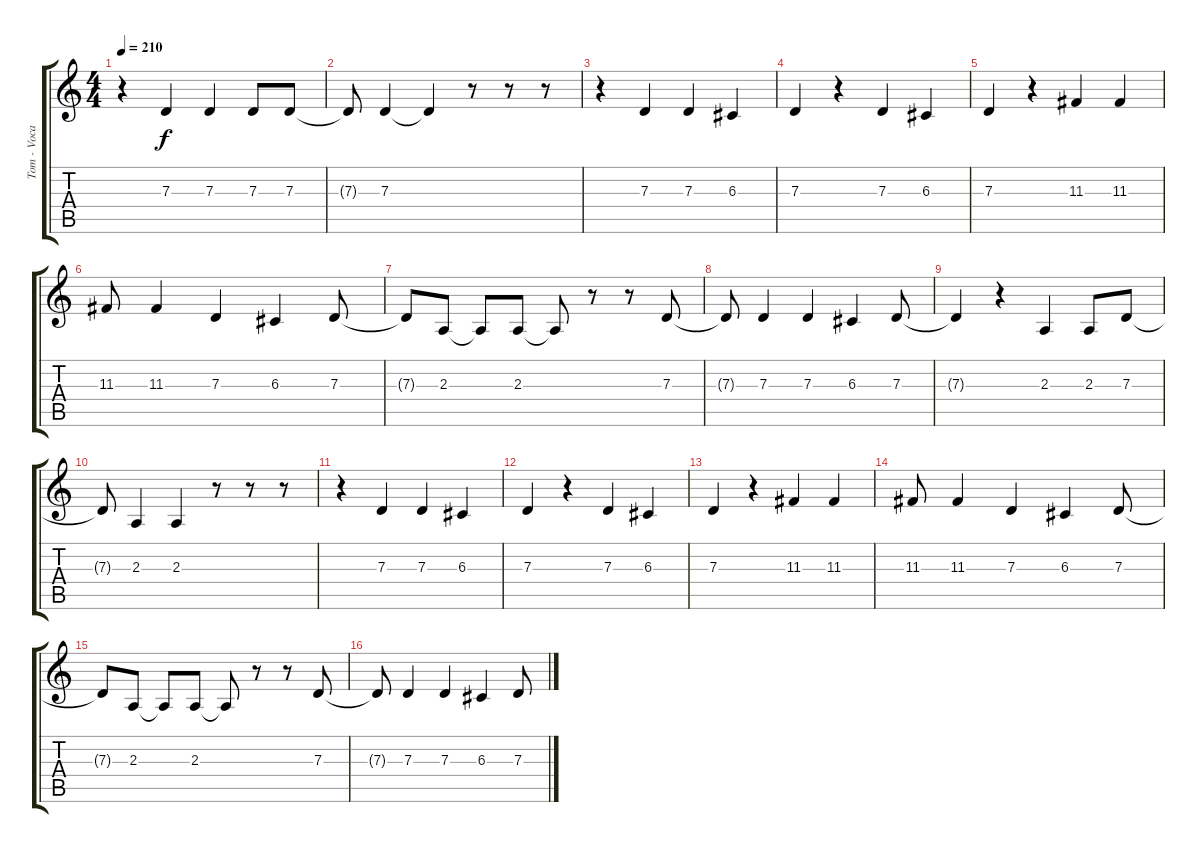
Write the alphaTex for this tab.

\track ("Tom - Vocals Left" "Tom - Voca") {instrument oboe}
\staff {score tabs}
\tuning (E4 B3 G3 D3 A2 E2) {hide}
\ts (4 4)
\tempo 210
\clef g2
\ks c
r.4{dy f} 7.3.4 7.3.4 7.3.8 7.3.8 |
7.3{t}.8 7.3.4 7.3{t}.4 r.8 r.8 r.8 |
r.4 7.3.4 7.3.4 6.3.4 |
7.3.4 r.4 7.3.4 6.3.4 |
7.3.4 r.4 11.3.4 11.3.4 |
11.3.8 11.3.4 7.3.4 6.3.4 7.3.8 |
7.3{t}.8 2.3.8 2.3{t}.8 2.3.8 2.3{t}.8 r.8 r.8 7.3.8 |
7.3{t}.8 7.3.4 7.3.4 6.3.4 7.3.8 |
7.3{t}.4 r.4 2.3.4 2.3.8 7.3.8 |
7.3{t}.8 2.3.4 2.3.4 r.8 r.8 r.8 |
r.4 7.3.4 7.3.4 6.3.4 |
7.3.4 r.4 7.3.4 6.3.4 |
7.3.4 r.4 11.3.4 11.3.4 |
11.3.8 11.3.4 7.3.4 6.3.4 7.3.8 |
7.3{t}.8 2.3.8 2.3{t}.8 2.3.8 2.3{t}.8 r.8 r.8 7.3.8 |
7.3{t}.8 7.3.4 7.3.4 6.3.4 7.3.8
